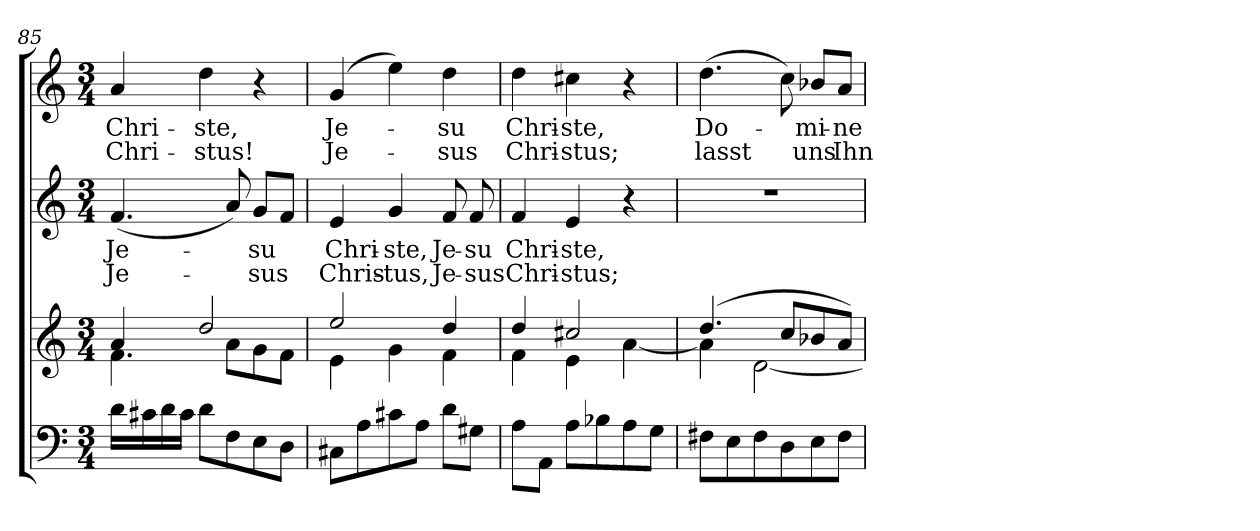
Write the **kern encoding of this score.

**kern	**kern	**kern	**text	**text	**kern	**text	**text
*part3	*part3	*part2	*part2	*part2	*part1	*part1	*part1
*staff4	*staff3	*staff2	*staff2	*staff2	*staff1	*staff1	*staff1
!!LO:LB:g=z
*clefF4	*clefG2	*clefG2	*	*	*clefG2	*	*
*k[]	*k[]	*k[]	*	*	*k[]	*	*
*C:	*C:	*C:	*	*	*C:	*	*
*M3/4	*M3/4	*M3/4	*	*	*M3/4	*	*
=85	=85	=85	=85	=85	=85	=85	=85
*	*^	*	*	*	*	*	*
!	!	!	!	!LO:LY:b	!LO:LY:b	!	!LO:LY:b	!LO:LY:b
16d\LL	4a/	4.f\	(<4.f/	Je-	Je-	4a/	Chri-	Chri-
16c#X\	.	.	.	.	.	.	.	.
16d\	.	.	.	.	.	.	.	.
16c#\JJ	.	.	.	.	.	.	.	.
!	!	!	!	!	!	!	!LO:LY:b	!LO:LY:b
8d\L	2dd/	.	.	.	.	4dd\	-ste,	-stus!
8F\	.	8a\L	8a/)	.	.	.	.	.
!	!	!	!	!LO:LY:b	!LO:LY:b	!	!	!
8E\	.	8g\	8g/L	-su	-sus	4r	.	.
8D\J	.	8f\J	8f/J	.	.	.	.	.
=86	=86	=86	=86	=86	=86	=86	=86	=86
!	!	!	!	!LO:LY:b	!LO:LY:b	!	!LO:LY:b	!LO:LY:b
8C#X\L	2ee/	4e\	4e/	Chri-	Chris-	(4g/	Je-	Je-
8A\	.	.	.	.	.	.	.	.
!	!	!	!	!LO:LY:b	!LO:LY:b	!	!	!
8c#X\	.	4g\	4g/	-ste,	-tus,	4ee\)	.	.
8A\J	.	.	.	.	.	.	.	.
!	!	!	!	!LO:LY:b	!LO:LY:b	!	!LO:LY:b	!LO:LY:b
8d\L	4dd/	4f\	8f/	Je-	Je-	4dd\	-su	-sus
!	!	!	!	!LO:LY:b	!LO:LY:b	!	!	!
8G#X\J	.	.	8f/	-su	-sus	.	.	.
=87	=87	=87	=87	=87	=87	=87	=87	=87
!	!	!	!	!LO:LY:b	!LO:LY:b	!	!LO:LY:b	!LO:LY:b
8A\L	4dd/	4f\	4f/	Chri-	Chri-	4dd\	Chri-	Chri-
8AA\J	.	.	.	.	.	.	.	.
!	!	!	!	!LO:LY:b	!LO:LY:b	!	!LO:LY:b	!LO:LY:b
8A\L	2cc#X/	4e\	4e/	-ste,	-stus;	4cc#X\	-ste,	-stus;
8B-X\	.	.	.	.	.	.	.	.
8A\	.	[<4a\	4r	.	.	4r	.	.
8G\J	.	.	.	.	.	.	.	.
=88	=88	=88	=88	=88	=88	=88	=88	=88
!	!	!	!	!	!	!	!LO:LY:b	!LO:LY:b
8F#X\L	(4.dd/	4a\]	2.r	.	.	(>4.dd\	Do-	lasst
8E\	.	.	.	.	.	.	.	.
8F#\	.	[<2d\	.	.	.	.	.	.
8D\	8cc/L	.	.	.	.	8cc\)	.	.
!	!	!	!	!	!	!	!LO:LY:b	!LO:LY:b
8E\	8b-X/	.	.	.	.	8b-X/L	-mi-	uns
!	!	!	!	!	!	!	!LO:LY:b	!LO:LY:b
8F#\J	8a/J)	.	.	.	.	8a/J	-ne	Ihn
*	*v	*v	*	*	*	*	*	*
=	=	=	=	=	=	=	=
*-	*-	*-	*-	*-	*-	*-	*-
